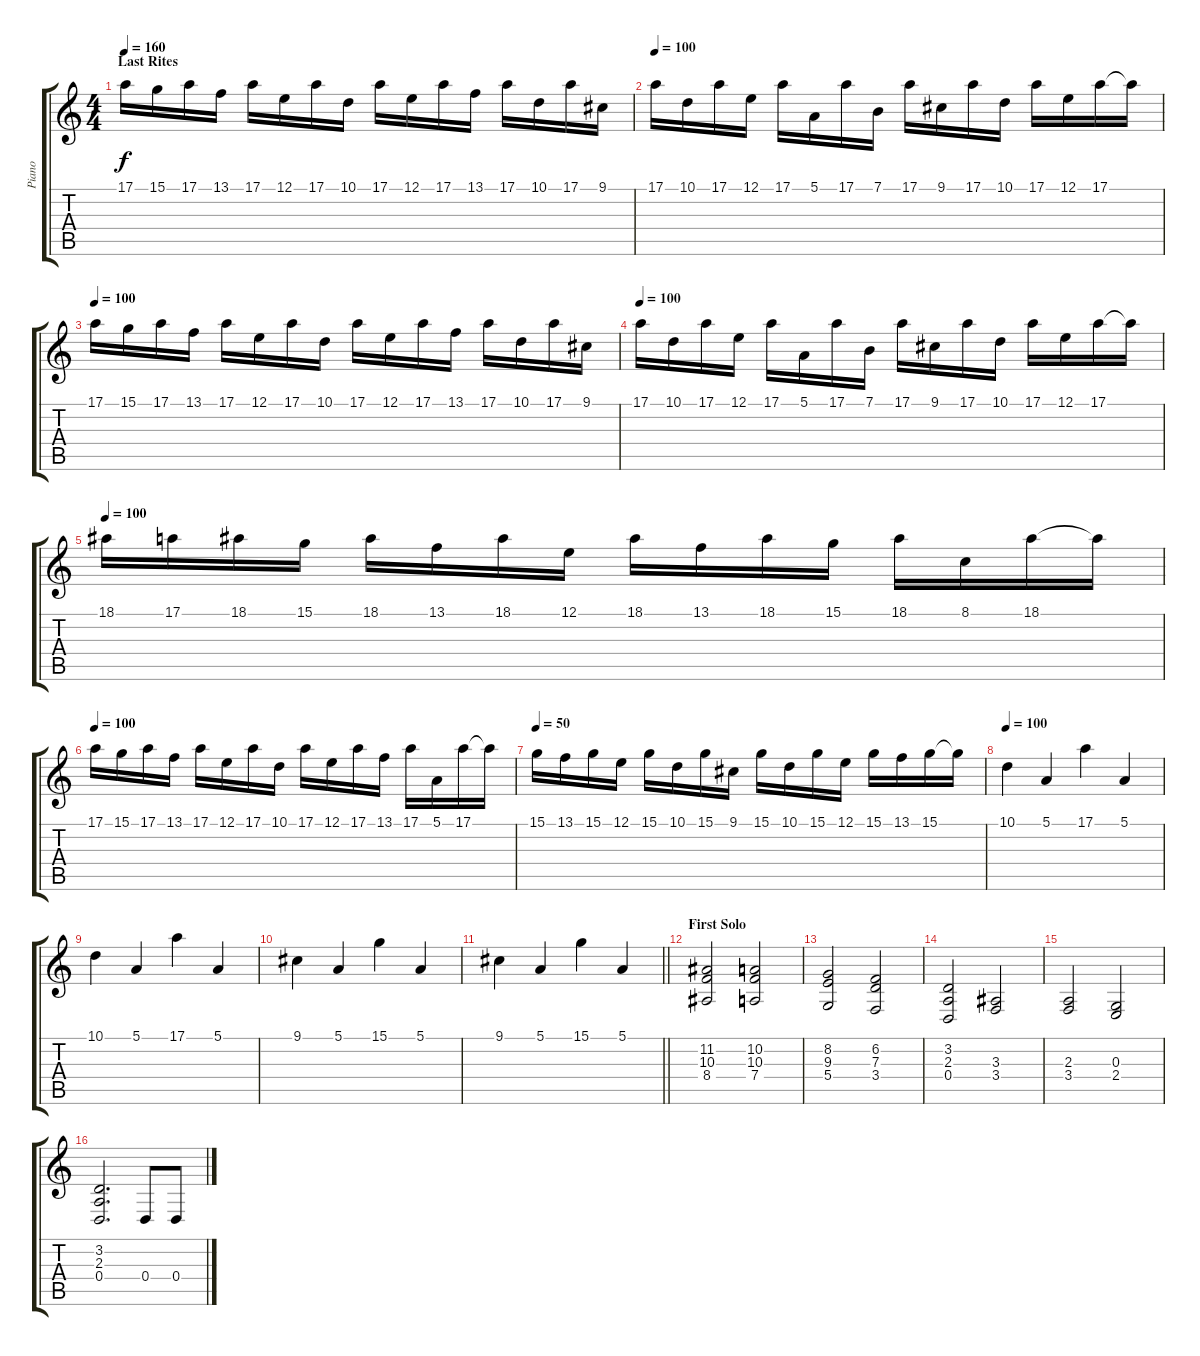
\track ("Piano" "Piano") {instrument acousticgrandpiano}
\staff {score tabs}
\tuning (E4 B3 G3 D3 A2 E2) {hide}
\ts (4 4)
\section ("" "Last Rites")
\tempo 160
\tempo 100
\tempo 160
\clef g2
\ks c
17.1.16{dy f instrument acousticgrandpiano} 15.1.16 17.1.16 13.1.16 17.1.16 12.1.16 17.1.16 10.1.16 17.1.16 12.1.16 17.1.16 13.1.16 17.1.16 10.1.16 17.1.16 9.1.16 |
\tempo 100
17.1.16{instrument acousticgrandpiano} 10.1.16 17.1.16 12.1.16 17.1.16 5.1.16 17.1.16 7.1.16 17.1.16 9.1.16 17.1.16 10.1.16 17.1.16 12.1.16 17.1.16 17.1{t}.16 |
\tempo 100
17.1.16 15.1.16 17.1.16 13.1.16 17.1.16 12.1.16 17.1.16 10.1.16 17.1.16 12.1.16 17.1.16 13.1.16 17.1.16 10.1.16 17.1.16 9.1.16 |
\tempo 100
17.1.16 10.1.16 17.1.16 12.1.16 17.1.16 5.1.16 17.1.16 7.1.16 17.1.16 9.1.16 17.1.16 10.1.16 17.1.16 12.1.16 17.1.16 17.1{t}.16 |
\tempo 100
18.1.16{instrument acousticgrandpiano} 17.1.16 18.1.16 15.1.16 18.1.16 13.1.16 18.1.16 12.1.16 18.1.16 13.1.16 18.1.16 15.1.16 18.1.16 8.1.16 18.1.16 18.1{t}.16 |
\tempo 100
17.1.16{instrument acousticgrandpiano} 15.1.16 17.1.16 13.1.16 17.1.16 12.1.16 17.1.16 10.1.16 17.1.16 12.1.16 17.1.16 13.1.16 17.1.16 5.1.16 17.1.16 17.1{t}.16 |
\tempo 50
15.1.16 13.1.16 15.1.16 12.1.16 15.1.16 10.1.16 15.1.16 9.1.16 15.1.16 10.1.16 15.1.16 12.1.16 15.1.16 13.1.16 15.1.16 15.1{t}.16 |
\tempo 100
10.1.4 5.1.4 17.1.4 5.1.4 |
10.1.4 5.1.4 17.1.4 5.1.4 |
9.1.4 5.1.4 15.1.4 5.1.4 |
\barLineRight lightlight
9.1.4 5.1.4 15.1.4 5.1.4 |
\section ("" "First Solo")
(11.2 10.3 8.4).2 (10.2 10.3 7.4).2 |
(8.2 9.3 5.4).2 (6.2 7.3 3.4).2 |
(3.2 2.3 0.4).2 (3.3 3.4).2 |
(2.3 3.4).2 (0.3 2.4).2 |
(3.2 2.3 0.4).2{d} 0.4.8 0.4.8
